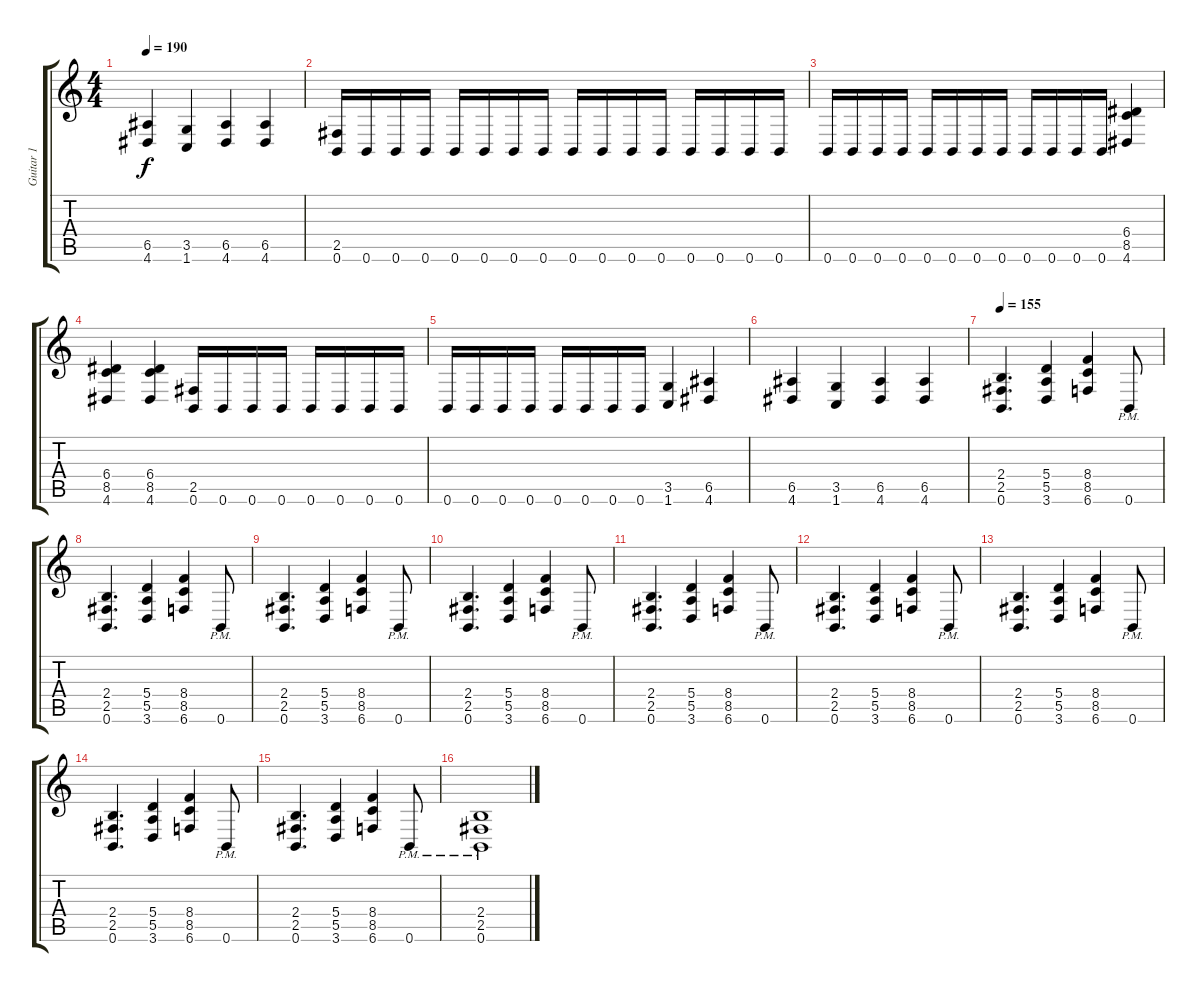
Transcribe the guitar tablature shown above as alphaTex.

\track ("Guitar 1" "Guitar 1") {instrument distortionguitar}
\staff {score tabs}
\tuning (B3 Gb3 D3 A2 E2 B1) {hide}
\ts (4 4)
\tempo 190
\clef g2
\ks c
(6.5 4.6).4{dy f} (3.5 1.6).4 (6.5 4.6).4 (6.5 4.6).4 |
(2.5 0.6).16 0.6.16 0.6.16 0.6.16 0.6.16 0.6.16 0.6.16 0.6.16 0.6.16 0.6.16 0.6.16 0.6.16 0.6.16 0.6.16 0.6.16 0.6.16 |
0.6.16 0.6.16 0.6.16 0.6.16 0.6.16 0.6.16 0.6.16 0.6.16 0.6.16 0.6.16 0.6.16 0.6.16 (6.4 8.5 4.6).4 |
(6.4 8.5 4.6).4 (6.4 8.5 4.6).4 (2.5 0.6).16 0.6.16 0.6.16 0.6.16 0.6.16 0.6.16 0.6.16 0.6.16 |
0.6.16 0.6.16 0.6.16 0.6.16 0.6.16 0.6.16 0.6.16 0.6.16 (3.5 1.6).4 (6.5 4.6).4 |
(6.5 4.6).4 (3.5 1.6).4 (6.5 4.6).4 (6.5 4.6).4 |
\tempo 155
(2.4 2.5 0.6).4{d} (5.4 5.5 3.6).4 (8.4 8.5 6.6).4 0.6{pm}.8 |
(2.4 2.5 0.6).4{d} (5.4 5.5 3.6).4 (8.4 8.5 6.6).4 0.6{pm}.8 |
(2.4 2.5 0.6).4{d} (5.4 5.5 3.6).4 (8.4 8.5 6.6).4 0.6{pm}.8 |
(2.4 2.5 0.6).4{d} (5.4 5.5 3.6).4 (8.4 8.5 6.6).4 0.6{pm}.8 |
(2.4 2.5 0.6).4{d} (5.4 5.5 3.6).4 (8.4 8.5 6.6).4 0.6{pm}.8 |
(2.4 2.5 0.6).4{d} (5.4 5.5 3.6).4 (8.4 8.5 6.6).4 0.6{pm}.8 |
(2.4 2.5 0.6).4{d} (5.4 5.5 3.6).4 (8.4 8.5 6.6).4 0.6{pm}.8 |
(2.4 2.5 0.6).4{d} (5.4 5.5 3.6).4 (8.4 8.5 6.6).4 0.6{pm}.8 |
(2.4 2.5 0.6).4{d} (5.4 5.5 3.6).4 (8.4 8.5 6.6).4 0.6{pm}.8 |
(2.4{pm} 2.5{pm} 0.6{pm}).1
